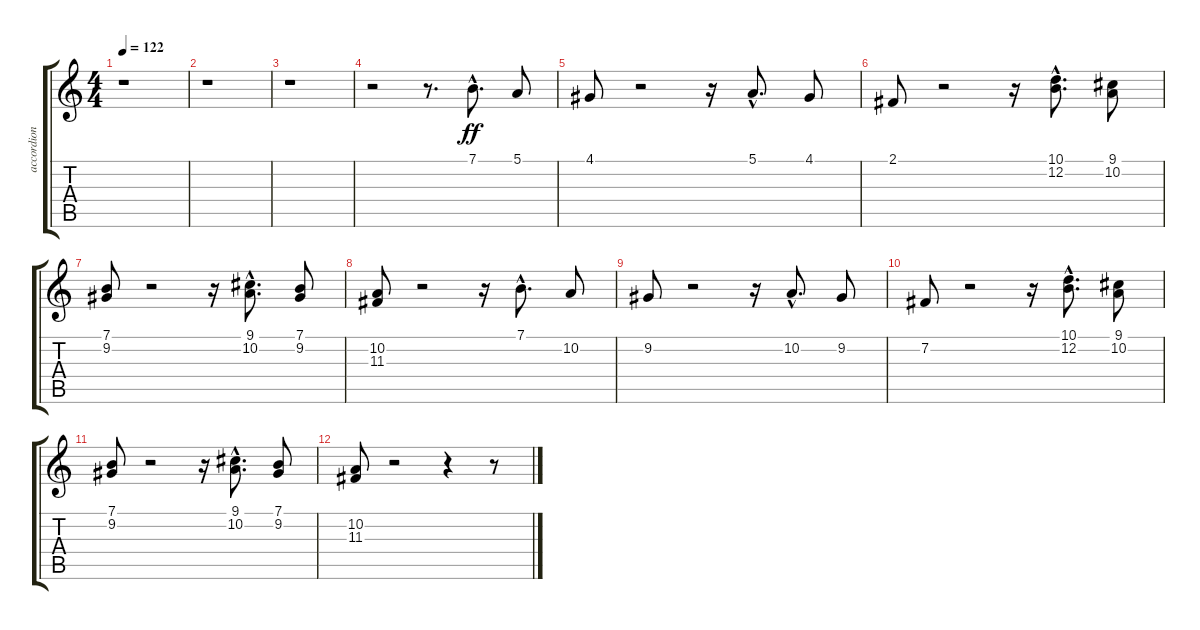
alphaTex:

\track ("accordion" "accordion") {instrument accordion}
\staff {score tabs}
\tuning (E4 B3 G3 D3 A2 E2) {hide}
\ts (4 4)
\tempo 122
\clef g2
\ks c
r.1{dy ff} |
r.1 |
r.1 |
r.2 r.8{d} 7.1{hac}.8{d} 5.1.8 |
4.1.8 r.2 r.16 5.1{hac}.8{d} 4.1.8 |
2.1.8 r.2 r.16 (10.1{hac} 12.2{hac}).8{d} (9.1 10.2).8 |
(7.1 9.2).8 r.2 r.16 (9.1{hac} 10.2{hac}).8{d} (7.1 9.2).8 |
(10.2 11.3).8 r.2 r.16 7.1{hac}.8{d} 10.2.8 |
9.2.8 r.2 r.16 10.2{hac}.8{d} 9.2.8 |
7.2.8 r.2 r.16 (10.1{hac} 12.2{hac}).8{d} (9.1 10.2).8 |
(7.1 9.2).8 r.2 r.16 (9.1{hac} 10.2{hac}).8{d} (7.1 9.2).8 |
(10.2 11.3).8 r.2 r.4 r.8
